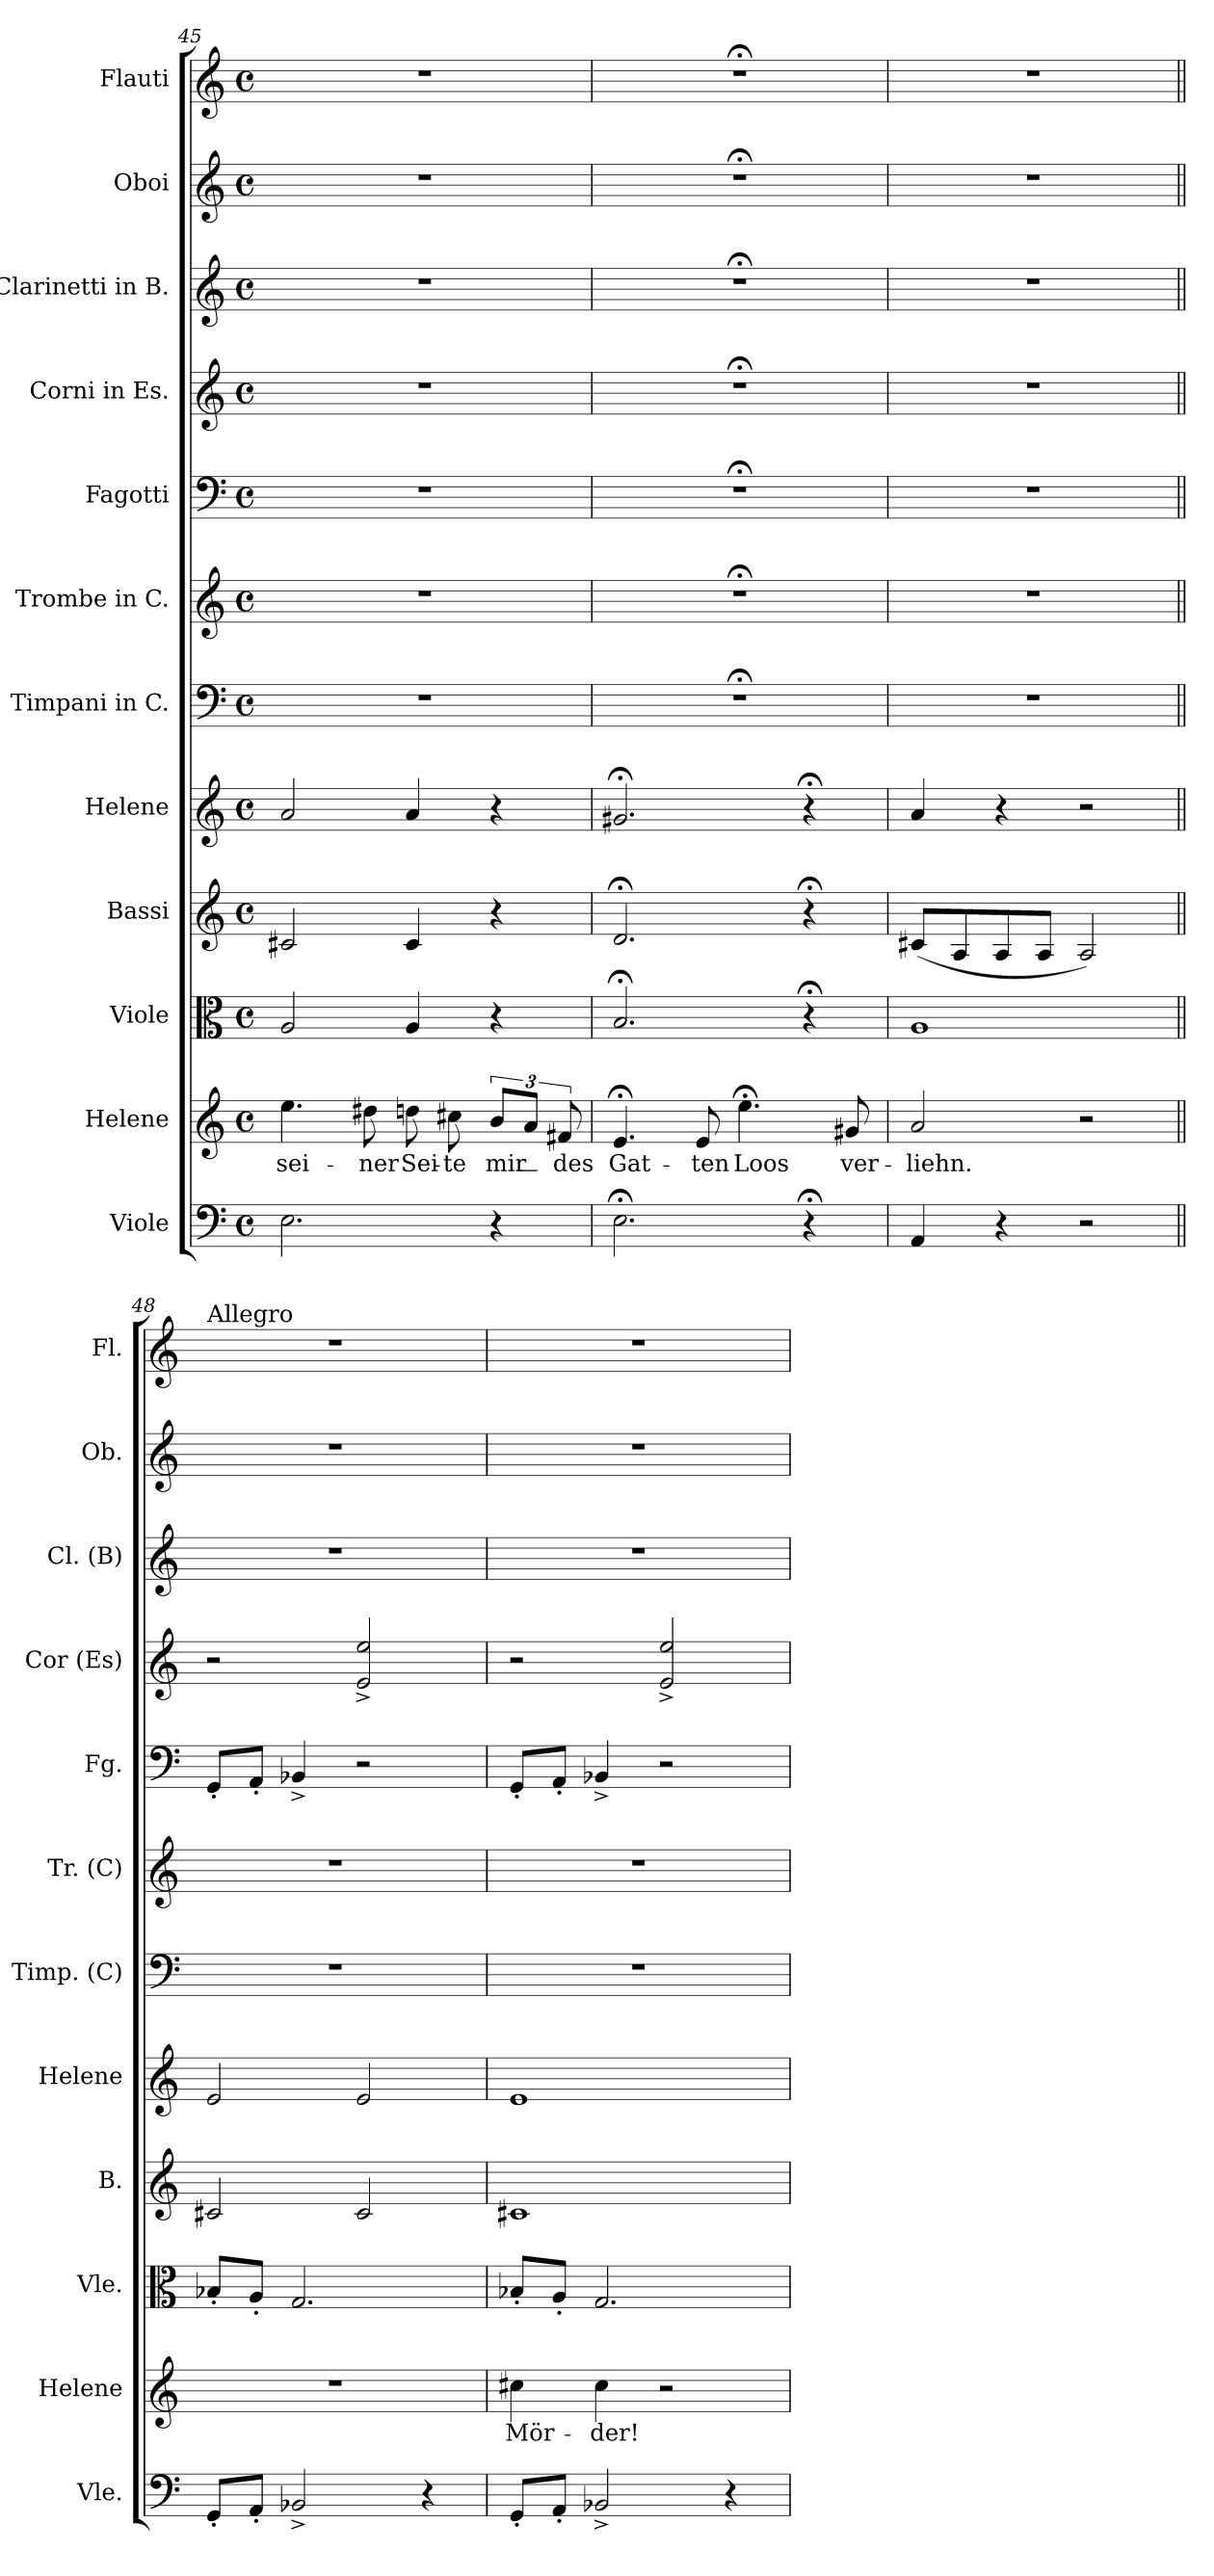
**kern	**kern	**text	**kern	**kern	**kern	**kern	**kern	**kern	**kern	**kern	**kern	**kern
*part12	*part11	*part11	*part10	*part9	*part8	*part7	*part6	*part5	*part4	*part3	*part2	*part1
*staff12	*staff11	*staff11	*staff10	*staff9	*staff8	*staff7	*staff6	*staff5	*staff4	*staff3	*staff2	*staff1
*I"Viole	*I"Helene	*	*I"Viole	*I"Bassi	*I"Helene	*I"Timpani in C.	*I"Trombe in C.	*I"Fagotti	*I"Corni in Es.	*I"Clarinetti in B.	*I"Oboi	*I"Flauti
*I'Vle.	*I'Helene	*	*I'Vle.	*I'B.	*I'Helene	*I'Timp. (C)	*I'Tr. (C)	*I'Fg.	*I'Cor (Es)	*I'Cl. (B)	*I'Ob.	*I'Fl.
*clefF4	*clefG2	*	*clefC3	*clefG2	*clefG2	*clefF4	*clefG2	*clefF4	*clefG2	*clefG2	*clefG2	*clefG2
*	*	*	*	*	*	*	*	*	*ITrd4c7	*ITrd1c2	*	*
*M4/4	*M4/4	*	*M4/4	*M4/4	*M4/4	*M4/4	*M4/4	*M4/4	*M4/4	*M4/4	*M4/4	*M4/4
*met(c)	*met(c)	*	*met(c)	*met(c)	*met(c)	*met(c)	*met(c)	*met(c)	*met(c)	*met(c)	*met(c)	*met(c)
=45	=45	=45	=45	=45	=45	=45	=45	=45	=45	=45	=45	=45
2.E\	4.ee\	sei-	2A/	2c#/	2a/	1r	1r	1r	1r	1r	1r	1r
.	8dd#\	ner	.	.	.	.	.	.	.	.	.	.
.	8ddn\	Sei-	4A/	4c#/	4a/	.	.	.	.	.	.	.
.	8cc#\	te	.	.	.	.	.	.	.	.	.	.
4r	12b/L	mir_	4r	4r	4r	.	.	.	.	.	.	.
.	12a/J	.	.	.	.	.	.	.	.	.	.	.
.	12f#/	des	.	.	.	.	.	.	.	.	.	.
!!LO:PB:g=z
=46	=46	=46	=46	=46	=46	=46	=46	=46	=46	=46	=46	=46
2.E;<\	4.e;</	Gat-	2.B;</	2.d;</	2.g#;</	1r;<	1r;<	1r;<	1r;<	1r;<	1r;<	1r;<
.	8e/	ten	.	.	.	.	.	.	.	.	.	.
.	4.ee;<\	Loos	.	.	.	.	.	.	.	.	.	.
4r;<	.	.	4r;<	4r;<	4r;<	.	.	.	.	.	.	.
.	8g#/	ver-	.	.	.	.	.	.	.	.	.	.
=47	=47	=47	=47	=47	=47	=47	=47	=47	=47	=47	=47	=47
4AA/	2a/	liehn.	1A	(<8c#/L	4a/	1r	1r	1r	1r	1r	1r	1r
.	.	.	.	8A/	.	.	.	.	.	.	.	.
4r	.	.	.	8A/	4r	.	.	.	.	.	.	.
.	.	.	.	8A/J	.	.	.	.	.	.	.	.
2r	2r	.	.	2A/)	2r	.	.	.	.	.	.	.
=48||	=48||	=48||	=48||	=48||	=48||	=48||	=48||	=48||	=48||	=48||	=48||	=48||
!	!	!	!	!	!	!	!	!	!	!	!	!LO:TX:a:t=Allegro
8GG'</L	1r	.	8B-'</L	2c#/	2e/	1r	1r	8GG'</L	2r	1r	1r	1r
8AA'</J	.	.	8A'</J	.	.	.	.	8AA'</J	.	.	.	.
2BB-^</	.	.	2.G/	.	.	.	.	4BB-^</	.	.	.	.
.	.	.	.	2c#/	2e/	.	.	2r	2A^</ 2a^</	.	.	.
4r	.	.	.	.	.	.	.	.	.	.	.	.
=49	=49	=49	=49	=49	=49	=49	=49	=49	=49	=49	=49	=49
8GG'</L	4cc#\	Mör-	8B-'</L	1c#	1e	1r	1r	8GG'</L	2r	1r	1r	1r
8AA'</J	.	.	8A'</J	.	.	.	.	8AA'</J	.	.	.	.
2BB-^</	4cc#\	der!	2.G/	.	.	.	.	4BB-^</	.	.	.	.
.	2r	.	.	.	.	.	.	2r	2A^</ 2a^</	.	.	.
4r	.	.	.	.	.	.	.	.	.	.	.	.
=	=	=	=	=	=	=	=	=	=	=	=	=
*-	*-	*-	*-	*-	*-	*-	*-	*-	*-	*-	*-	*-
